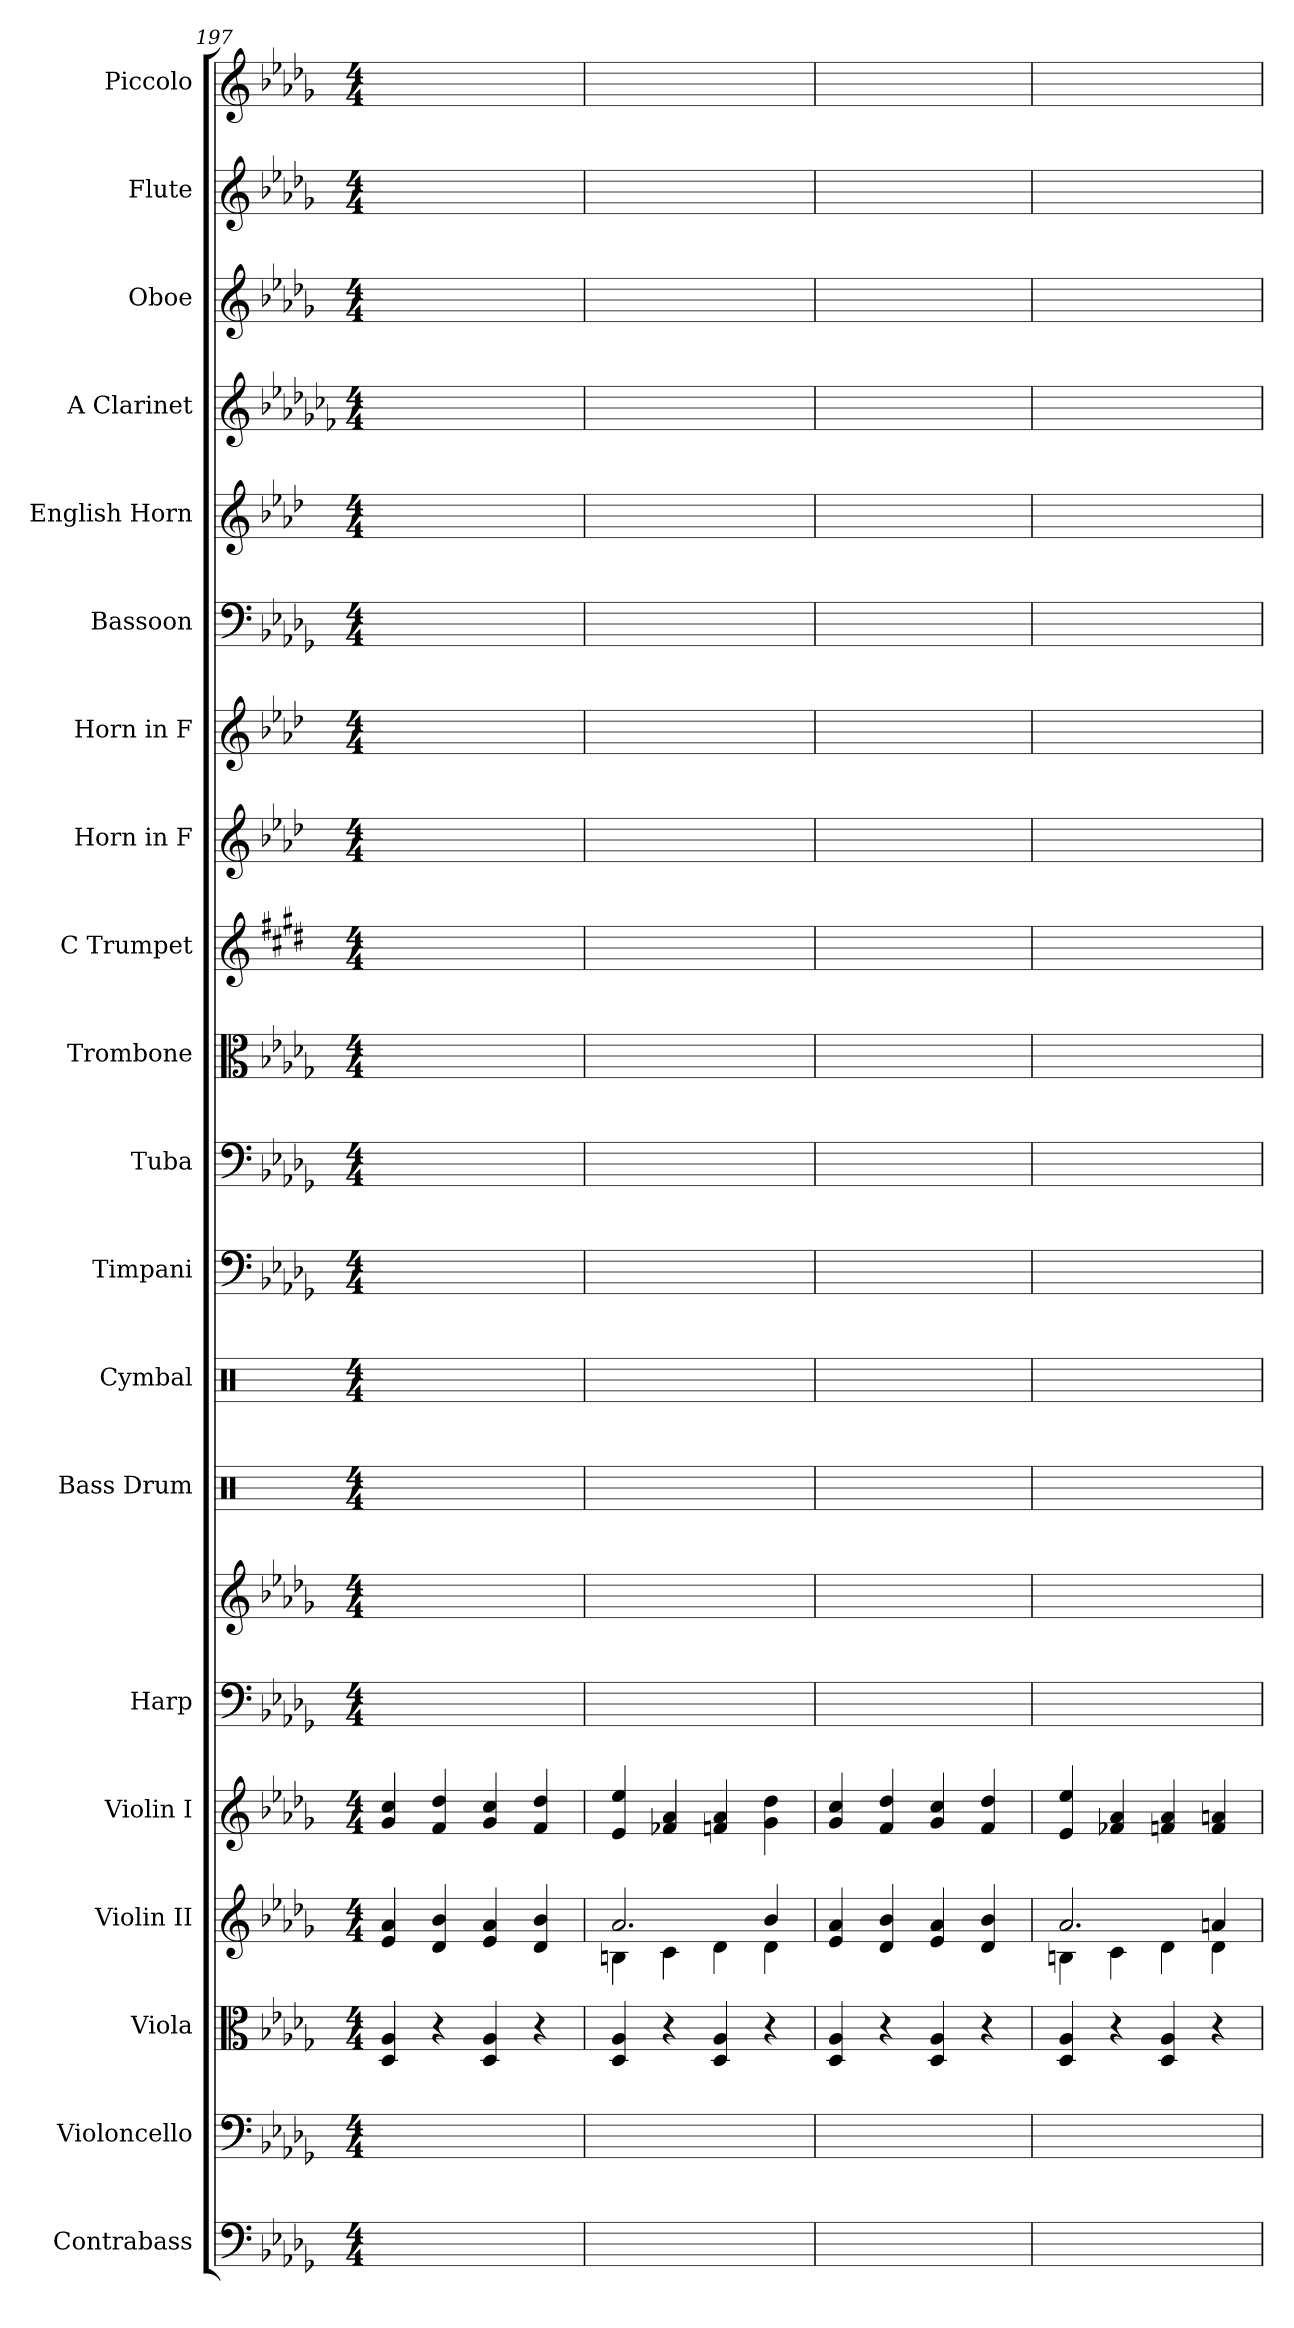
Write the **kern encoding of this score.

**kern	**kern	**kern	**kern	**kern	**kern	**kern	**kern	**kern	**kern	**kern	**kern	**kern	**kern	**kern	**kern	**kern	**kern	**kern	**kern	**kern
*part20	*part19	*part18	*part17	*part16	*part15	*part15	*part14	*part13	*part12	*part11	*part10	*part9	*part8	*part7	*part6	*part5	*part4	*part3	*part2	*part1
*staff21	*staff20	*staff19	*staff18	*staff17	*staff16	*staff15	*staff14	*staff13	*staff12	*staff11	*staff10	*staff9	*staff8	*staff7	*staff6	*staff5	*staff4	*staff3	*staff2	*staff1
*I"Contrabass	*I"Violoncello	*I"Viola	*I"Violin II	*I"Violin I	*I"Harp	*	*I"Bass Drum	*I"Cymbal	*I"Timpani	*I"Tuba	*I"Trombone	*I"C Trumpet	*I"Horn in F	*I"Horn in F	*I"Bassoon	*I"English Horn	*I"A Clarinet	*I"Oboe	*I"Flute	*I"Piccolo
*I'Cb.	*I'Vlc.	*I'Vla.	*I'Vln.II	*I'Vln.I	*I'Hrp.	*	*I'B. Dr.	*I'Cym.	*I'Timp.	*I'Tba.	*I'Trb.	*I'C Tpt.	*	*	*I'Bsn.	*I'E. Hn.	*I'A Cl.	*I'Ob.	*I'Fl.	*I'Picc.
*clefF4	*clefF4	*clefC3	*clefG2	*clefG2	*clefF4	*clefG2	*clefX	*clefX	*clefF4	*clefF4	*clefC3	*clefG2	*clefG2	*clefG2	*clefF4	*clefG2	*clefG2	*clefG2	*clefG2	*clefG2
*ITrd7c12	*	*	*	*	*	*	*	*	*	*	*	*	*ITrd4c7	*ITrd4c7	*	*ITrd4c7	*ITrd2c3	*	*	*ITrd-7c-12
*k[b-e-a-d-g-]	*k[b-e-a-d-g-]	*k[b-e-a-d-g-]	*k[b-e-a-d-g-]	*k[b-e-a-d-g-]	*k[b-e-a-d-g-]	*k[b-e-a-d-g-]	*k[]	*k[]	*k[b-e-a-d-g-]	*k[b-e-a-d-g-]	*k[b-e-a-d-g-]	*k[f#c#g#d#]	*k[b-e-a-d-g-]	*k[b-e-a-d-g-]	*k[b-e-a-d-g-]	*k[b-e-a-d-g-]	*k[b-e-a-d-]	*k[b-e-a-d-g-]	*k[b-e-a-d-g-]	*k[b-e-a-d-g-]
*M4/4	*M4/4	*M4/4	*M4/4	*M4/4	*M4/4	*M4/4	*M4/4	*M4/4	*M4/4	*M4/4	*M4/4	*M4/4	*M4/4	*M4/4	*M4/4	*M4/4	*M4/4	*M4/4	*M4/4	*M4/4
=197	=197	=197	=197	=197	=197	=197	=197	=197	=197	=197	=197	=197	=197	=197	=197	=197	=197	=197	=197	=197
1ryy	1ryy	4D-/ 4A-/	4e-/ 4a-/	4g-/ 4cc/	1ryy	1ryy	1ryy	1ryy	1ryy	1ryy	1ryy	1ryy	1ryy	1ryy	1ryy	1ryy	1ryy	1ryy	1ryy	1ryy
.	.	4r	4d-/ 4b-/	4f/ 4dd-/	.	.	.	.	.	.	.	.	.	.	.	.	.	.	.	.
.	.	4D-/ 4A-/	4e-/ 4a-/	4g-/ 4cc/	.	.	.	.	.	.	.	.	.	.	.	.	.	.	.	.
.	.	4r	4d-/ 4b-/	4f/ 4dd-/	.	.	.	.	.	.	.	.	.	.	.	.	.	.	.	.
=198	=198	=198	=198	=198	=198	=198	=198	=198	=198	=198	=198	=198	=198	=198	=198	=198	=198	=198	=198	=198
*	*	*	*^	*	*	*	*	*	*	*	*	*	*	*	*	*	*	*	*	*
1ryy	1ryy	4D-/ 4A-/	2.a-/	4Bn\	4e-/ 4ee-/	1ryy	1ryy	1ryy	1ryy	1ryy	1ryy	1ryy	1ryy	1ryy	1ryy	1ryy	1ryy	1ryy	1ryy	1ryy	1ryy
.	.	4r	.	4c\	4f-X/ 4a-/	.	.	.	.	.	.	.	.	.	.	.	.	.	.	.	.
.	.	4D-/ 4A-/	.	4d-\	4fn/ 4a-/	.	.	.	.	.	.	.	.	.	.	.	.	.	.	.	.
.	.	4r	4b-/	4d-\	4g-\ 4dd-\	.	.	.	.	.	.	.	.	.	.	.	.	.	.	.	.
*	*	*	*v	*v	*	*	*	*	*	*	*	*	*	*	*	*	*	*	*	*	*
!!LO:PB:g=z
=199	=199	=199	=199	=199	=199	=199	=199	=199	=199	=199	=199	=199	=199	=199	=199	=199	=199	=199	=199	=199
1ryy	1ryy	4D-/ 4A-/	4e-/ 4a-/	4g-/ 4cc/	1ryy	1ryy	1ryy	1ryy	1ryy	1ryy	1ryy	1ryy	1ryy	1ryy	1ryy	1ryy	1ryy	1ryy	1ryy	1ryy
.	.	4r	4d-/ 4b-/	4f/ 4dd-/	.	.	.	.	.	.	.	.	.	.	.	.	.	.	.	.
.	.	4D-/ 4A-/	4e-/ 4a-/	4g-/ 4cc/	.	.	.	.	.	.	.	.	.	.	.	.	.	.	.	.
.	.	4r	4d-/ 4b-/	4f/ 4dd-/	.	.	.	.	.	.	.	.	.	.	.	.	.	.	.	.
=200	=200	=200	=200	=200	=200	=200	=200	=200	=200	=200	=200	=200	=200	=200	=200	=200	=200	=200	=200	=200
*	*	*	*^	*	*	*	*	*	*	*	*	*	*	*	*	*	*	*	*	*
1ryy	1ryy	4D-/ 4A-/	2.a-/	4Bn\	4e-/ 4ee-/	1ryy	1ryy	1ryy	1ryy	1ryy	1ryy	1ryy	1ryy	1ryy	1ryy	1ryy	1ryy	1ryy	1ryy	1ryy	1ryy
.	.	4r	.	4c\	4f-X/ 4a-/	.	.	.	.	.	.	.	.	.	.	.	.	.	.	.	.
.	.	4D-/ 4A-/	.	4d-\	4fn/ 4a-/	.	.	.	.	.	.	.	.	.	.	.	.	.	.	.	.
.	.	4r	4an/	4d-\	4f/ 4an/	.	.	.	.	.	.	.	.	.	.	.	.	.	.	.	.
*	*	*	*v	*v	*	*	*	*	*	*	*	*	*	*	*	*	*	*	*	*	*
=	=	=	=	=	=	=	=	=	=	=	=	=	=	=	=	=	=	=	=	=
*-	*-	*-	*-	*-	*-	*-	*-	*-	*-	*-	*-	*-	*-	*-	*-	*-	*-	*-	*-	*-
